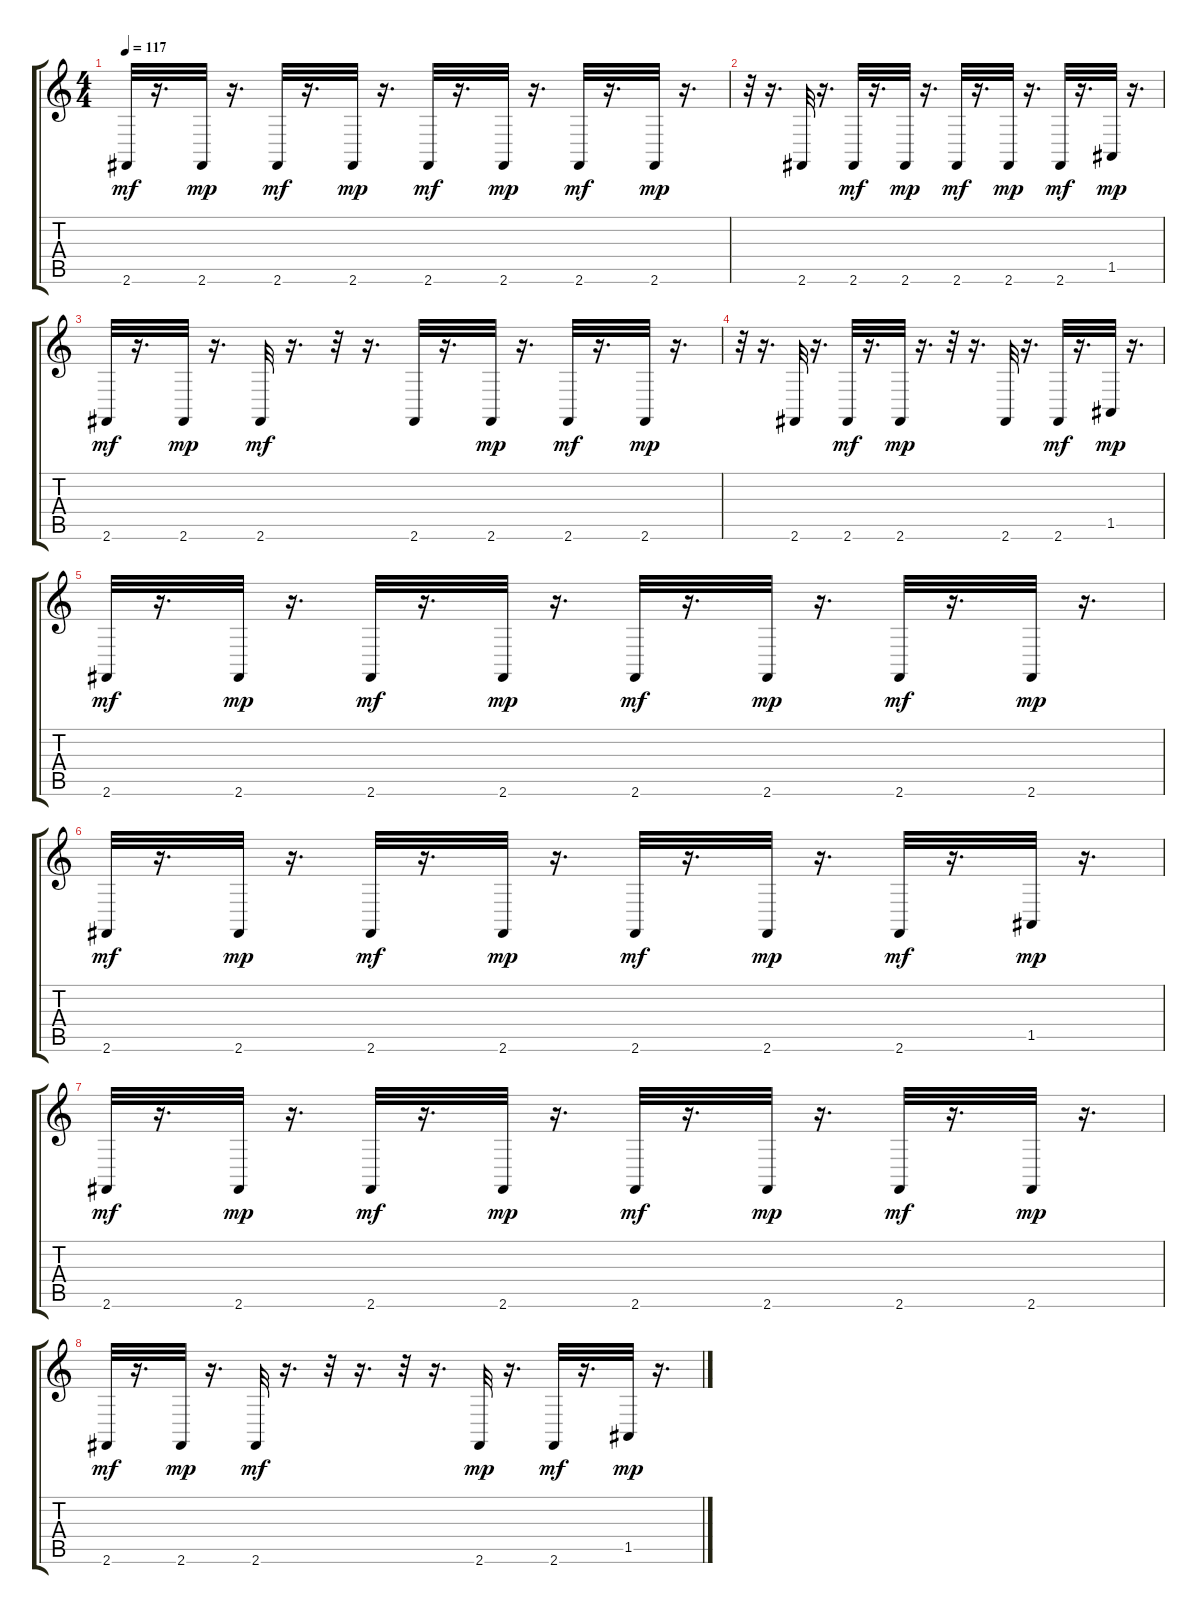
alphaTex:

\track "" {instrument gunshot}
\staff {score tabs}
\tuning (E4 B3 G3 D3 A2 E2) {hide}
\ts (4 4)
\tempo 117
\clef g2
\ks c
2.6.32{dy mf} r.16{d} 2.6.32{dy mp} r.16{d} 2.6.32{dy mf} r.16{d} 2.6.32{dy mp} r.16{d} 2.6.32{dy mf} r.16{d} 2.6.32{dy mp} r.16{d} 2.6.32{dy mf} r.16{d} 2.6.32{dy mp} r.16{d} |
r.32 r.16{d} 2.6.32 r.16{d} 2.6.32{dy mf} r.16{d} 2.6.32{dy mp} r.16{d} 2.6.32{dy mf} r.16{d} 2.6.32{dy mp} r.16{d} 2.6.32{dy mf} r.16{d} 1.5.32{dy mp} r.16{d} |
2.6.32{dy mf} r.16{d} 2.6.32{dy mp} r.16{d} 2.6.32{dy mf} r.16{d} r.32 r.16{d} 2.6.32 r.16{d} 2.6.32{dy mp} r.16{d} 2.6.32{dy mf} r.16{d} 2.6.32{dy mp} r.16{d} |
r.32 r.16{d} 2.6.32 r.16{d} 2.6.32{dy mf} r.16{d} 2.6.32{dy mp} r.16{d} r.32 r.16{d} 2.6.32 r.16{d} 2.6.32{dy mf} r.16{d} 1.5.32{dy mp} r.16{d} |
2.6.32{dy mf} r.16{d} 2.6.32{dy mp} r.16{d} 2.6.32{dy mf} r.16{d} 2.6.32{dy mp} r.16{d} 2.6.32{dy mf} r.16{d} 2.6.32{dy mp} r.16{d} 2.6.32{dy mf} r.16{d} 2.6.32{dy mp} r.16{d} |
2.6.32{dy mf} r.16{d} 2.6.32{dy mp} r.16{d} 2.6.32{dy mf} r.16{d} 2.6.32{dy mp} r.16{d} 2.6.32{dy mf} r.16{d} 2.6.32{dy mp} r.16{d} 2.6.32{dy mf} r.16{d} 1.5.32{dy mp} r.16{d} |
2.6.32{dy mf} r.16{d} 2.6.32{dy mp} r.16{d} 2.6.32{dy mf} r.16{d} 2.6.32{dy mp} r.16{d} 2.6.32{dy mf} r.16{d} 2.6.32{dy mp} r.16{d} 2.6.32{dy mf} r.16{d} 2.6.32{dy mp} r.16{d} |
2.6.32{dy mf} r.16{d} 2.6.32{dy mp} r.16{d} 2.6.32{dy mf} r.16{d} r.32 r.16{d} r.32 r.16{d} 2.6.32{dy mp} r.16{d} 2.6.32{dy mf} r.16{d} 1.5.32{dy mp} r.16{d}
